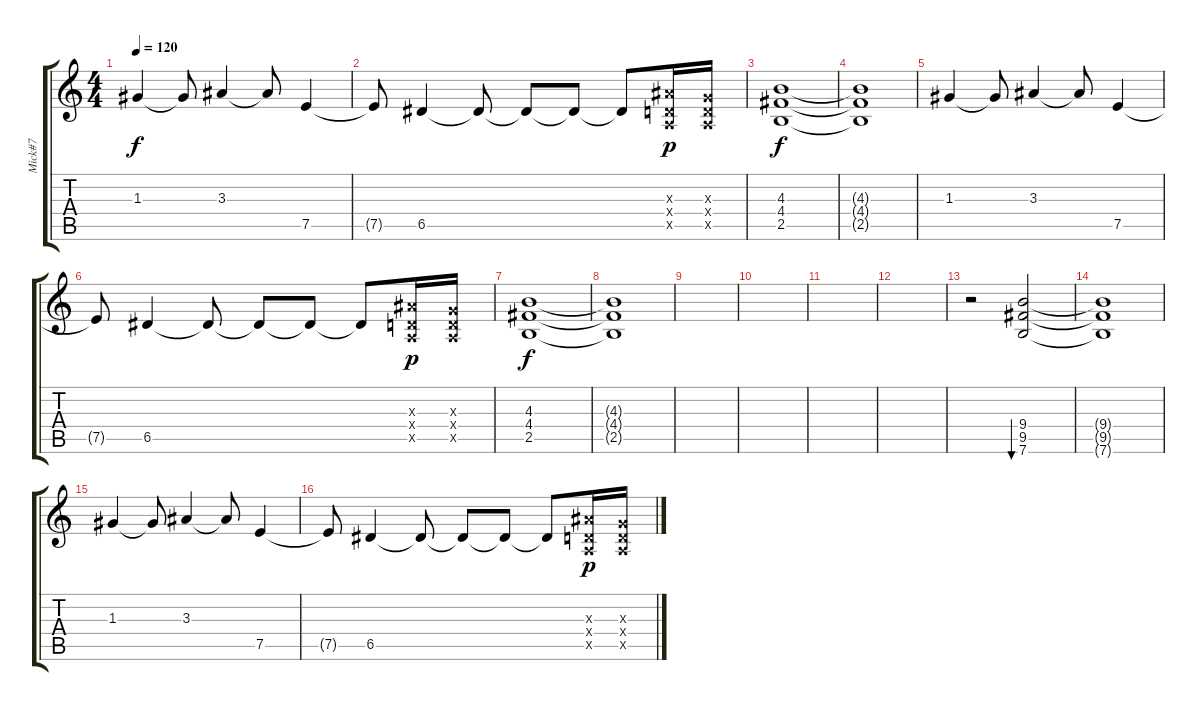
\track ("Mick#7" "Mick#7") {instrument acousticguitarsteel}
\staff {score tabs}
\tuning (E4 B3 G3 D3 A2 E2) {hide}
\ts (4 4)
\tempo 120
\clef g2
\ks c
1.3.4{dy f} 1.3{t}.8 3.3.4 3.3{t}.8 7.5.4 |
7.5{t}.8 6.5.4 6.5{t}.8 6.5{t}.8 6.5{t}.8 6.5{t}.8 (3.3{x} 0.4{x} 0.5{x}).16{dy p} (0.3{x} 0.4{x} 0.5{x}).16 |
(4.3 4.4 2.5).1{dy f} |
(4.3{t} 4.4{t} 2.5{t}).1 |
1.3.4 1.3{t}.8 3.3.4 3.3{t}.8 7.5.4 |
7.5{t}.8 6.5.4 6.5{t}.8 6.5{t}.8 6.5{t}.8 6.5{t}.8 (3.3{x} 0.4{x} 0.5{x}).16{dy p} (0.3{x} 0.4{x} 0.5{x}).16 |
(4.3 4.4 2.5).1{dy f} |
(4.3{t} 4.4{t} 2.5{t}).1 |
|
|
|
|
r.2 (9.4 9.5 7.6).2{bu 60} |
(9.4{t} 9.5{t} 7.6{t}).1 |
1.3.4 1.3{t}.8 3.3.4 3.3{t}.8 7.5.4 |
7.5{t}.8 6.5.4 6.5{t}.8 6.5{t}.8 6.5{t}.8 6.5{t}.8 (3.3{x} 0.4{x} 0.5{x}).16{dy p} (0.3{x} 0.4{x} 0.5{x}).16
